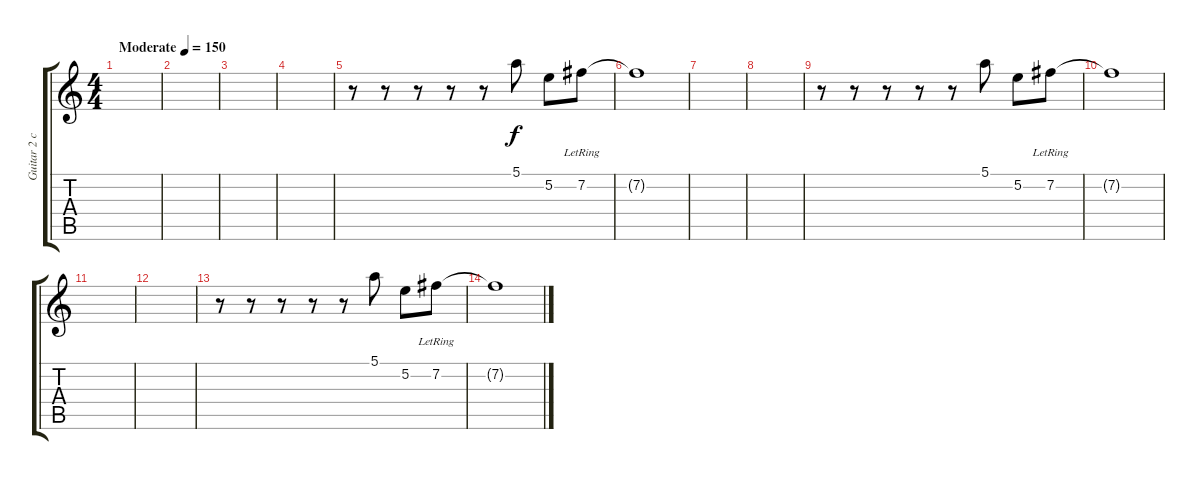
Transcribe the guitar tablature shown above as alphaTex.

\track ("Guitar 2 clean" "Guitar 2 c") {instrument electricguitarclean}
\staff {score tabs}
\tuning (E4 B3 G3 D3 A2 E2) {hide}
\ts (4 4)
\tempo (150 "Moderate")
\clef g2
\ks c
|
|
|
|
r.8 r.8 r.8 r.8 r.8 5.1.8 5.2.8 7.2{lr}.8 |
7.2{t}.1 |
|
|
r.8 r.8 r.8 r.8 r.8 5.1.8 5.2.8 7.2{lr}.8 |
7.2{t}.1 |
|
|
r.8 r.8 r.8 r.8 r.8 5.1.8 5.2.8 7.2{lr}.8 |
7.2{t}.1
